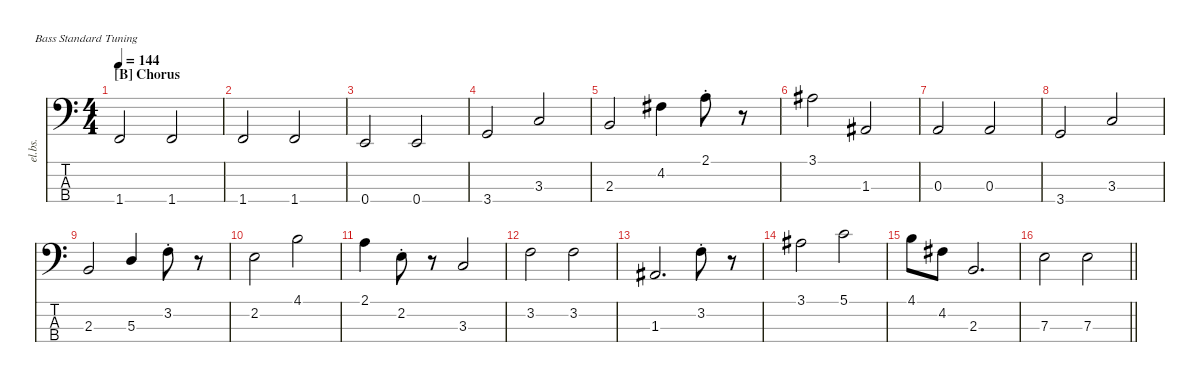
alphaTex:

\defaultSystemsLayout 4
\hideDynamics
\bracketExtendMode nobrackets
\track ("Electric Bass" "el.bs.") {mute instrument electricbassfinger}
\staff {score tabs}
\tuning (G2 D2 A1 E1)
\ts (4 4)
\section ("B" "Chorus")
\tempo 144
\clef f4
\ks c
1.4.2{dy mf beam Up} 1.4.2{beam Up} |
1.4.2{beam Up} 1.4.2{beam Up} |
0.4.2{beam Up} 0.4.2{beam Up} |
3.4.2{beam Up} 3.3.2{beam Up} |
2.3.2{beam Up} 4.2{acc #}.4{beam Down} 2.1{st}.8{beam Down} r.8{beam Down} |
3.1{acc #}.2{beam Down} 1.3{acc #}.2{beam Up} |
0.3.2{beam Up} 0.3.2{beam Up} |
3.4.2{beam Up} 3.3.2{beam Up} |
2.3.2{beam Up} 5.3.4{beam Up} 3.2{st}.8{beam Down} r.8{beam Down} |
2.2.2{beam Down} 4.1.2{beam Down} |
2.1.4{beam Down} 2.2{st}.8{beam Down} r.8{beam Down} 3.3.2{beam Up} |
3.2.2{beam Down} 3.2.2{beam Down} |
1.3{acc #}.2{d beam Up} 3.2{st}.8{beam Down} r.8{beam Down} |
3.1{acc #}.2{beam Down} 5.1.2{beam Down} |
4.1.8{beam Down} 4.2{acc #}.8{beam Down} 2.3.2{d beam Up} |
\barLineRight lightlight
7.3.2{beam Down} 7.3.2{beam Down}
